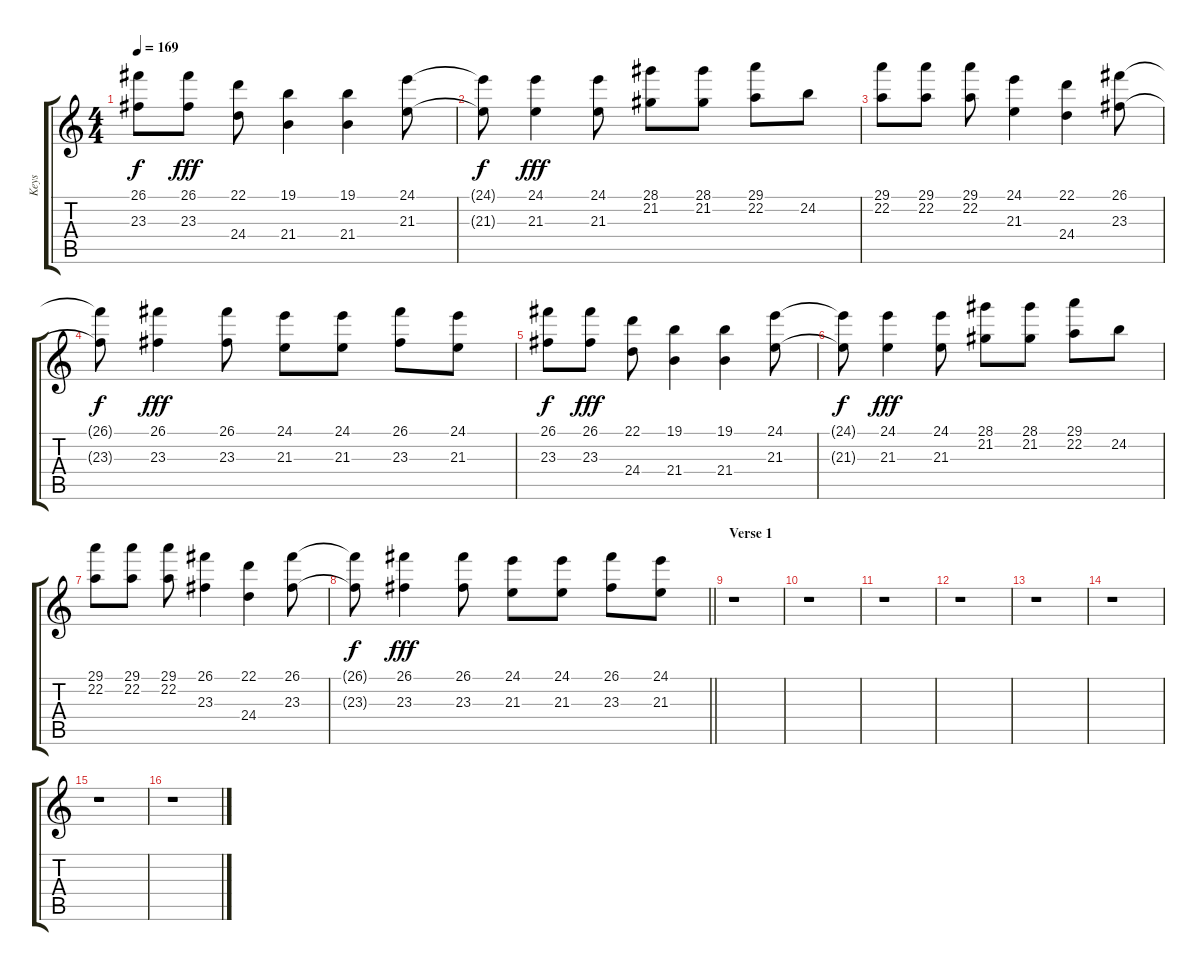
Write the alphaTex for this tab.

\track ("Keys" "Keys") {instrument pad1newage}
\staff {score tabs}
\tuning (E4 B3 G3 D3 A2 E2) {hide}
\ts (4 4)
\tempo 169
\clef g2
\ks c
(26.1 23.3).8{dy f} (26.1 23.3).8{dy fff} (22.1 24.4).8 (19.1 21.4).4 (19.1 21.4).4 (24.1 21.3).8 |
(24.1{t} 21.3{t}).8{dy f} (24.1 21.3).4{dy fff} (24.1 21.3).8 (28.1 21.2).8 (28.1 21.2).8 (29.1 22.2).8 24.2.8 |
(29.1 22.2).8 (29.1 22.2).8 (29.1 22.2).8 (24.1 21.3).4 (22.1 24.4).4 (26.1 23.3).8 |
(26.1{t} 23.3{t}).8{dy f} (26.1 23.3).4{dy fff} (26.1 23.3).8 (24.1 21.3).8 (24.1 21.3).8 (26.1 23.3).8 (24.1 21.3).8 |
(26.1 23.3).8{dy f} (26.1 23.3).8{dy fff} (22.1 24.4).8 (19.1 21.4).4 (19.1 21.4).4 (24.1 21.3).8 |
(24.1{t} 21.3{t}).8{dy f} (24.1 21.3).4{dy fff} (24.1 21.3).8 (28.1 21.2).8 (28.1 21.2).8 (29.1 22.2).8 24.2.8 |
(29.1 22.2).8 (29.1 22.2).8 (29.1 22.2).8 (26.1 23.3).4 (22.1 24.4).4 (26.1 23.3).8 |
\barLineRight lightlight
(26.1{t} 23.3{t}).8{dy f} (26.1 23.3).4{dy fff} (26.1 23.3).8 (24.1 21.3).8 (24.1 21.3).8 (26.1 23.3).8 (24.1 21.3).8 |
\section ("" "Verse 1")
r.1 |
r.1 |
r.1 |
r.1 |
r.1 |
r.1 |
r.1 |
r.1
